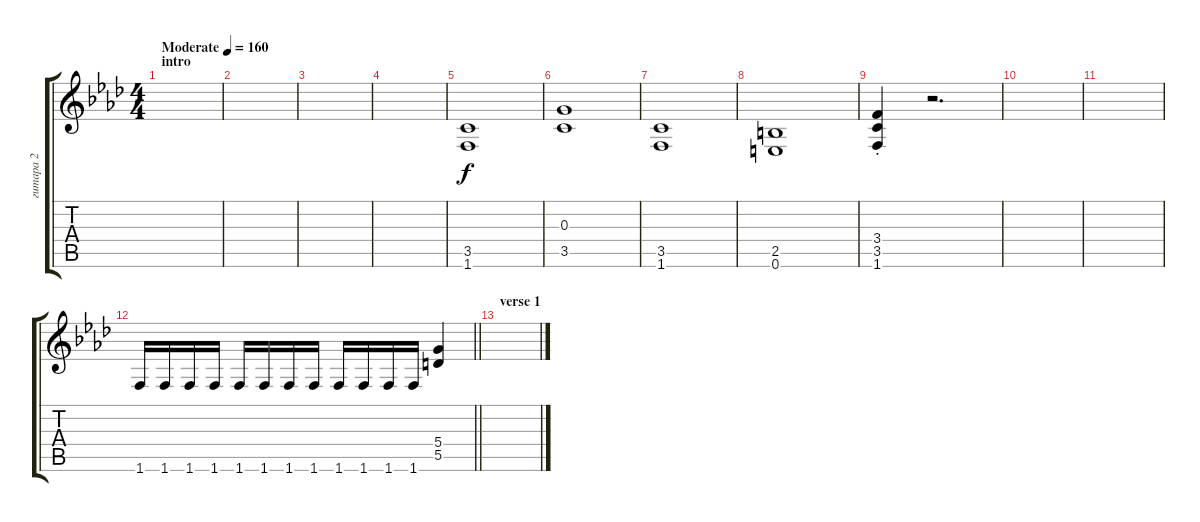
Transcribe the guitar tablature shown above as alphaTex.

\track ("гитара 2" "гитара 2") {instrument distortionguitar}
\staff {score tabs}
\tuning (E4 B3 G3 D3 A2 E2) {hide}
\ts (4 4)
\section ("" "intro")
\tempo (160 "Moderate")
\clef g2
\ks fminor
|
|
|
|
(3.5 1.6).1 |
(0.3 3.5).1 |
(3.5 1.6).1 |
(2.5 0.6).1 |
(3.4{st} 3.5{st} 1.6{st}).4{dy f} r.2{d} |
|
|
\barLineRight lightlight
1.6.16 1.6.16 1.6.16 1.6.16 1.6.16 1.6.16 1.6.16 1.6.16 1.6.16 1.6.16 1.6.16 1.6.16 (5.4 5.5).4 |
\section ("" "verse 1")
